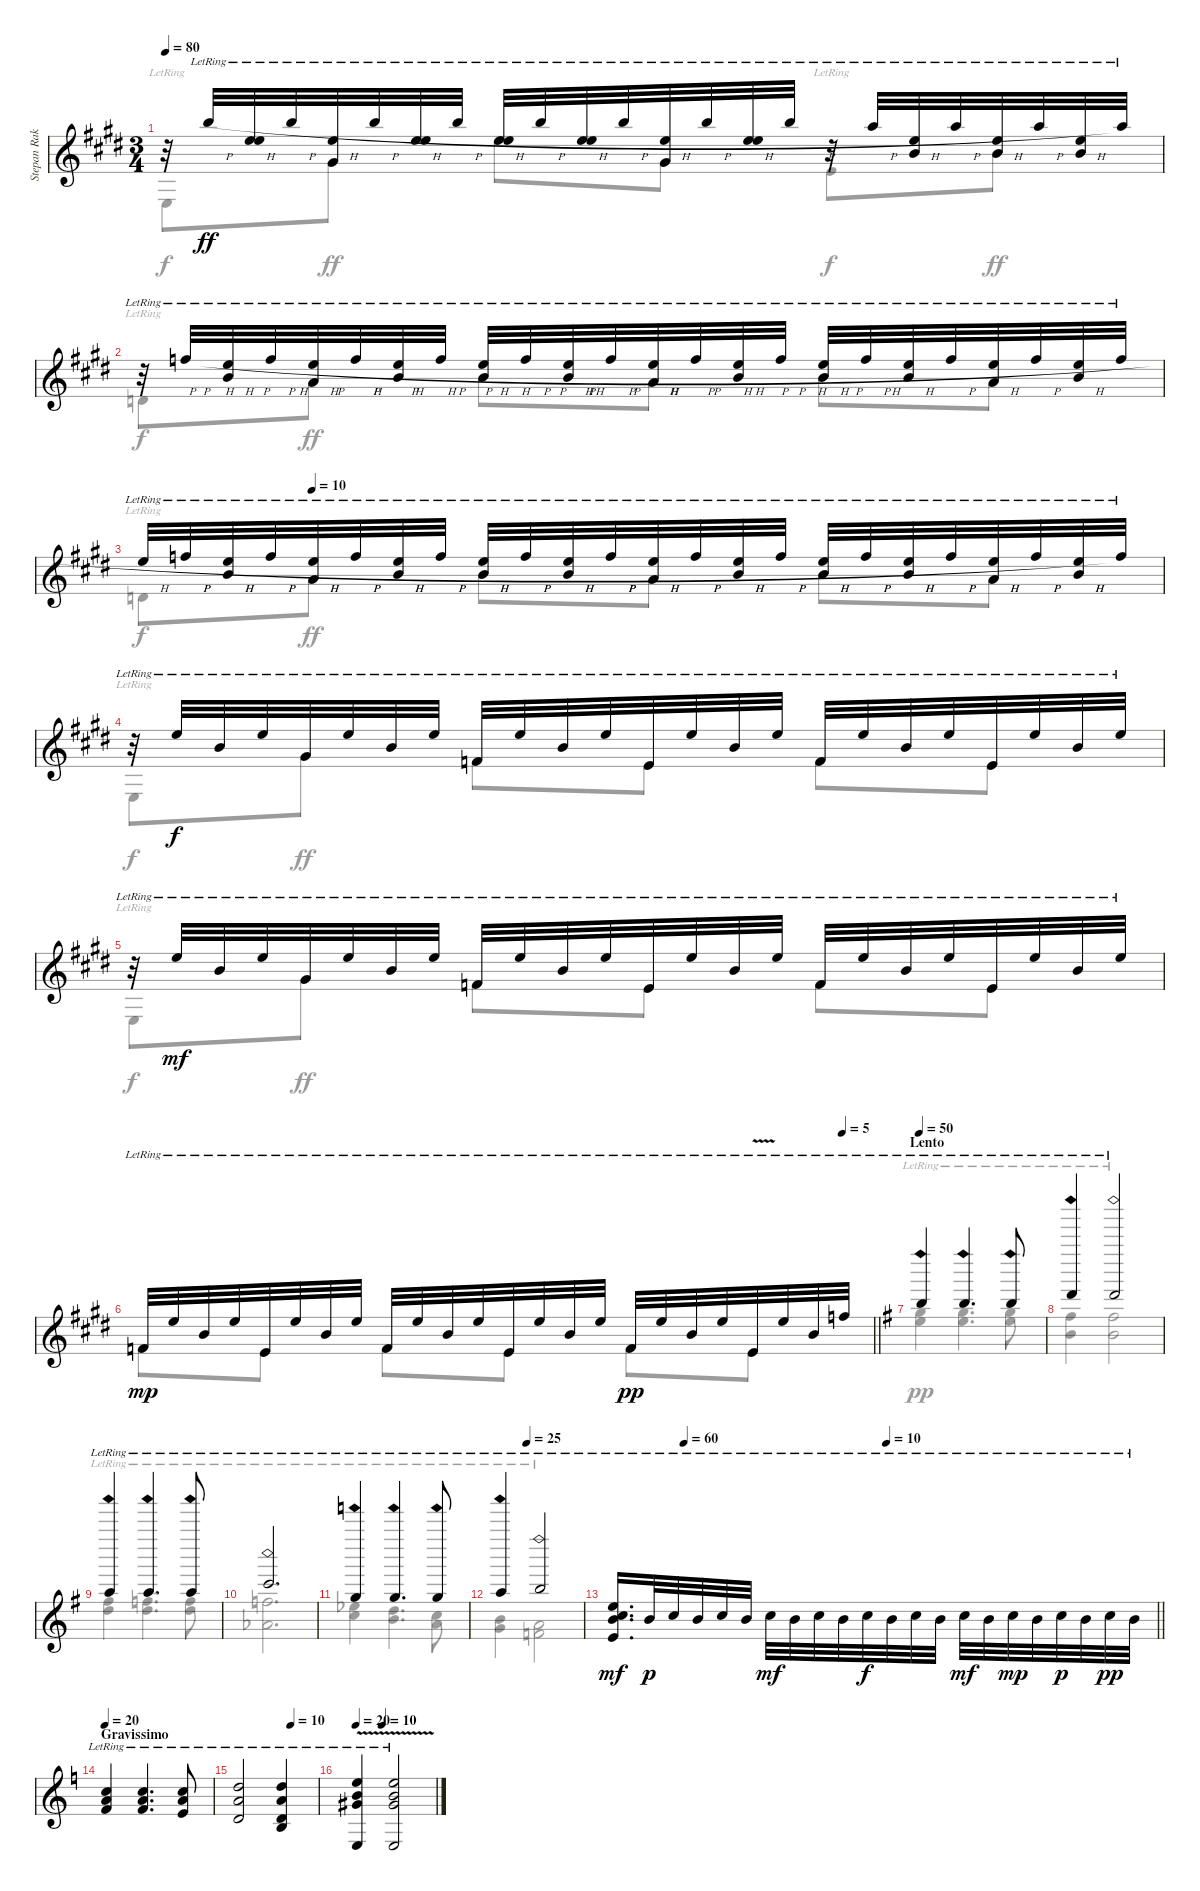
\track ("Stepan Rak" "Stepan Rak") {instrument acousticguitarnylon}
\staff {score}
\tuning (E4 B3 G3 D3 A2 E2) {hide}
\voice
\ts (3 4)
\tempo 80
\clef g2
\ks e
r.32{dy ff} 7.1{h lr}.32 (0.1{h lr} 5.2{lr}).32 7.1{h lr}.32 (0.1{h lr} 6.4{lr}).32 7.1{h lr}.32 (0.1{h lr} 5.2{lr}).32 7.1{h lr}.32 (0.1{h lr} 5.2{lr}).32 7.1{h lr}.32 (0.1{h lr} 5.2{lr}).32 7.1{h lr}.32 (0.1{h lr} 6.4{lr}).32 7.1{h lr}.32 (0.1{h lr} 5.2{lr}).32 7.1{h lr}.32 r.32 5.1{h lr}.32 (0.1{h lr} 0.2{lr}).32 5.1{h lr}.32 (0.1{h lr} 0.2{lr}).32 5.1{h lr}.32 (0.1{h lr} 0.2{lr}).32 5.1{lr}.32 |
r.32 1.1{h lr}.32 (0.1{h lr} 0.2{lr}).32 1.1{h lr}.32 (0.1{h lr} 2.3{lr}).32 1.1{h lr}.32 (0.1{h lr} 0.2{lr}).32 1.1{h lr}.32 (0.1{h lr} 0.2{lr}).32 1.1{h lr}.32 (0.1{h lr} 0.2{lr}).32 1.1{h lr}.32 (0.1{h lr} 2.3{lr}).32 1.1{h lr}.32 (0.1{h lr} 0.2{lr}).32 1.1{h lr}.32 (0.1{h lr} 0.2{lr}).32 1.1{h lr}.32 (0.1{h lr} 0.2{lr}).32 1.1{h lr}.32 (0.1{h lr} 2.3{lr}).32 1.1{h lr}.32 (0.1{h lr} 0.2{lr}).32 1.1{h lr}.32 |
\tempo (10 0.16666666666666666)
0.1{h lr}.32 1.1{h lr}.32 (0.1{h lr} 0.2{lr}).32 1.1{h lr}.32 (0.1{h lr} 2.3{lr}).32 1.1{h lr}.32 (0.1{h lr} 0.2{lr}).32 1.1{h lr}.32 (0.1{h lr} 0.2{lr}).32 1.1{h lr}.32 (0.1{h lr} 0.2{lr}).32 1.1{h lr}.32 (0.1{h lr} 2.3{lr}).32 1.1{h lr}.32 (0.1{h lr} 0.2{lr}).32 1.1{h lr}.32 (0.1{h lr} 0.2{lr}).32 1.1{h lr}.32 (0.1{h lr} 0.2{lr}).32 1.1{h lr}.32 (0.1{h lr} 2.3{lr}).32 1.1{h lr}.32 (0.1{h lr} 0.2{lr}).32 1.1{lr}.32 |
r.32 0.1{lr}.32{dy f} 0.2{lr}.32 0.1{lr}.32 1.3{lr}.32 0.1{lr}.32 0.2{lr}.32 0.1{lr}.32 3.4{lr}.32 0.1{lr}.32 0.2{lr}.32 0.1{lr}.32 2.4{lr}.32 0.1{lr}.32 0.2{lr}.32 0.1{lr}.32 3.4{lr}.32 0.1{lr}.32 0.2{lr}.32 0.1{lr}.32 2.4{lr}.32 0.1{lr}.32 0.2{lr}.32 0.1{lr}.32 |
r.32 0.1{lr}.32{dy mf} 0.2{lr}.32 0.1{lr}.32 6.4{lr}.32 0.1{lr}.32 0.2{lr}.32 0.1{lr}.32 8.5{lr}.32 0.1{lr}.32 0.2{lr}.32 0.1{lr}.32 7.5{lr}.32 0.1{lr}.32 0.2{lr}.32 0.1{lr}.32 8.5{lr}.32 0.1{lr}.32 0.2{lr}.32 0.1{lr}.32 7.5{lr}.32 0.1{lr}.32 0.2{lr}.32 0.1{lr}.32 |
\tempo (5 0.9583333333333334)
\barLineRight lightlight
8.5{lr}.32{dy mp} 0.1{lr}.32 0.2{lr}.32 0.1{lr}.32 7.5{lr}.32 0.1{lr}.32 0.2{lr}.32 0.1{lr}.32 8.5{lr}.32 0.1{lr}.32 0.2{lr}.32 0.1{lr}.32 7.5{lr}.32 0.1{lr}.32 0.2{lr}.32 0.1{lr}.32 8.5{lr}.32{dy pp} 0.1{lr}.32 0.2{lr}.32 0.1{lr}.32 7.5{v lr}.32 0.1{lr}.32 0.2{lr}.32 10.3{lr}.32 |
\section ("" "Lento")
\tempo 50
\ks g
7.1{th 19 lr}.4 7.1{th 19 lr}.4{d} 7.1{th 19 lr}.8 |
10.1{th 22 lr}.4 10.1{th 22 lr}.2 |
5.1{th 17 lr}.4 5.1{th 17 lr}.4{d} 5.1{th 17 lr}.8 |
8.1{th 12 lr}.2{d} |
3.1{th 15 lr}.4 3.1{th 15 lr}.4{d} 3.1{th 15 lr}.8 |
\tempo (25 0.3333333333333333)
5.1{th 17 lr}.4 7.1{th 19 lr}.2 |
\tempo (60 0.125)
\tempo (10 0.5)
\barLineRight lightlight
(0.1{lr} 0.2{lr} 5.3{lr} 2.4{lr}).16{d bd 240 dy mf} 0.2{lr}.32{dy p} 5.3{lr}.32 0.2{lr}.32 5.3{lr}.32 0.2{lr}.32 5.3{lr}.32{dy mf} 0.2{lr}.32 5.3{lr}.32 0.2{lr}.32 5.3{lr}.32{dy f} 0.2{lr}.32 5.3{lr}.32 0.2{lr}.32 5.3{lr}.32{dy mf} 0.2{lr}.32 5.3{lr}.32{dy mp} 0.2{lr}.32 5.3{lr}.32{dy p} 0.2{lr}.32 5.3{lr}.32{dy pp} 0.2{lr}.32 |
\section ("" "Gravissimo")
\tempo 20
\ks c
(1.2{lr} 2.3{lr} 3.4{lr}).4 (1.2{lr} 2.3{lr} 3.4{lr}).4{d} (1.2{lr} 2.3{lr} 2.4{lr}).8 |
\tempo (10 0.6666666666666666)
(3.2{lr} 2.3{lr} 0.4{lr}).2 (3.2{lr} 2.3{lr} 0.4{lr} 2.5{lr}).4 |
\tempo 20
\tempo (10 0.3333333333333333)
(0.1{lr} 0.2{lr} 6.4{v lr} 0.6{lr}).4 (0.1{lr} 0.2{lr} 6.4{v lr} 0.6{lr}).2
\voice
\clef g2
\ottava regular
\simile none
\ks e
0.6{lr}.8{dy f} 6.4.8{dy ff} 5.2.8 6.4.8 2.4{lr}.8{dy f} 0.2.8{dy ff} |
0.4{lr}.8{dy f} 2.3.8{dy ff} 0.2.8 2.3.8 0.2.8 2.3.8 |
0.4{lr}.8{dy f} 2.3.8{dy ff} 0.2.8 2.3.8 0.2.8 2.3.8 |
0.6{lr}.8{dy f} 1.3.8{dy ff} 3.4.8 2.4.8 3.4.8 2.4.8 |
0.6{lr}.8{dy f} 6.4.8{dy ff} 8.5.8 7.5.8 8.5.8 7.5.8 |
\barLineRight lightlight
8.5.8 7.5.8 8.5.8 7.5.8 8.5.8 7.5.8 |
\ks g
(8.2{lr} 9.3{lr}).4{dy pp} (8.2{lr} 9.3{lr}).4{d} (8.2{lr} 9.3{lr}).8 |
(0.2{lr} 11.3{lr}).4 (0.2{lr} 11.3{lr}).2 |
(7.2{lr} 7.3{lr}).4 (6.2{lr} 7.3{lr}).4{d} (6.2{lr} 7.3{lr}).8 |
(6.2{lr} 6.4{lr acc b}).2{d} |
(4.2{lr acc b} 5.3{lr}).4 (3.2{lr} 4.3{lr}).4{d} (1.2{lr} 2.3{lr}).8 |
(0.2{lr} 0.3{lr}).4 (7.4{lr} 8.5{lr}).2 |
\barLineRight lightlight
|
\ks c
|
|
